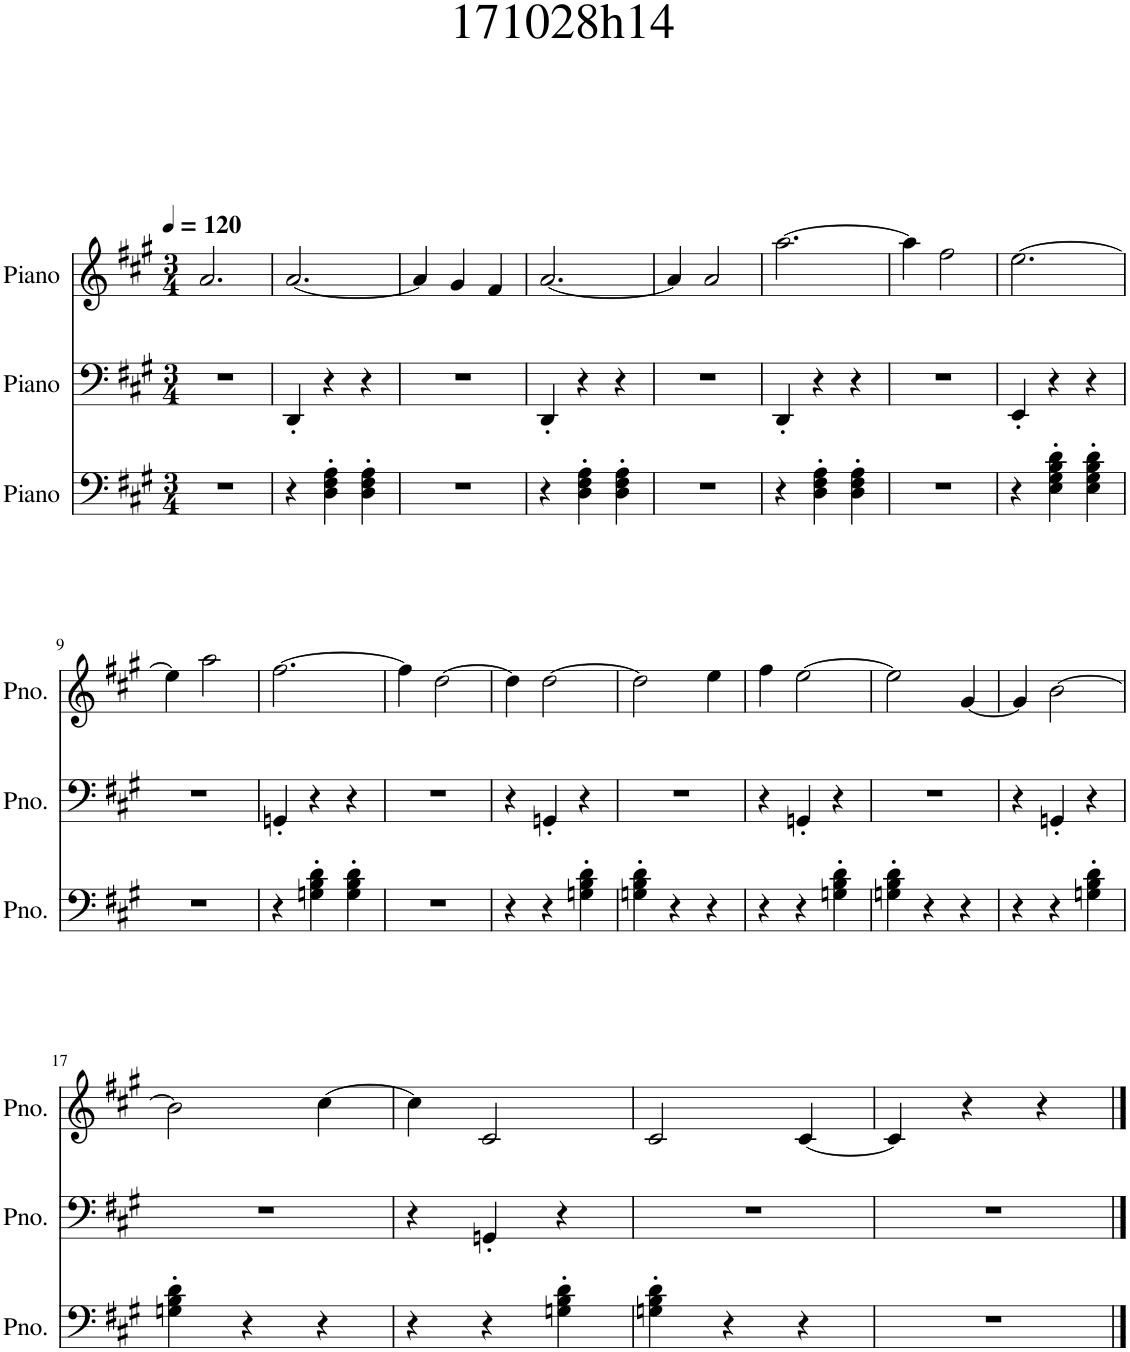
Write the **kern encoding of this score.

**kern	**kern	**kern
*part3	*part2	*part1
*staff3	*staff2	*staff1
*I"Piano	*I"Piano	*I"Piano
*I'Pno.	*I'Pno.	*I'Pno.
*clefF4	*clefF4	*clefG2
*k[f#c#g#]	*k[f#c#g#]	*k[f#c#g#]
*M3/4	*M3/4	*M3/4
*MM120	*MM120	*MM120
=1	=1	=1
2.r	2.r	2.a/
=2	=2	=2
4r	4DD'/	[2.a/
4D\' 4F#\' 4A\'	4r	.
4D\' 4F#\' 4A\'	4r	.
=3	=3	=3
2.r	2.r	4a/]
.	.	4g#/
.	.	4f#/
=4	=4	=4
4r	4DD'/	[2.a/
4D\' 4F#\' 4A\'	4r	.
4D\' 4F#\' 4A\'	4r	.
=5	=5	=5
2.r	2.r	4a/]
.	.	2a/
=6	=6	=6
4r	4DD'/	[2.aa\
4D\' 4F#\' 4A\'	4r	.
4D\' 4F#\' 4A\'	4r	.
=7	=7	=7
2.r	2.r	4aa\]
.	.	2ff#\
=8	=8	=8
4r	4EE'/	[2.ee\
4E\' 4G#\' 4B\' 4d\'	4r	.
4E\' 4G#\' 4B\' 4d\'	4r	.
!!LO:LB:g=z
=9	=9	=9
2.r	2.r	4ee\]
.	.	2aa\
=10	=10	=10
4r	4GGn'/	[2.ff#\
4Gn\' 4B\' 4d\'	4r	.
4G\' 4B\' 4d\'	4r	.
=11	=11	=11
2.r	2.r	4ff#\]
.	.	[2dd\
=12	=12	=12
4r	4r	4dd\]
4r	4GGn'/	[2dd\
4Gn\' 4B\' 4d\'	4r	.
=13	=13	=13
4Gn\' 4B\' 4d\'	2.r	2dd\]
4r	.	.
4r	.	4ee\
=14	=14	=14
4r	4r	4ff#\
4r	4GGn'/	[2ee\
4Gn\' 4B\' 4d\'	4r	.
=15	=15	=15
4Gn\' 4B\' 4d\'	2.r	2ee\]
4r	.	.
4r	.	[4g#/
=16	=16	=16
4r	4r	4g#/]
4r	4GGn'/	[2b\
4Gn\' 4B\' 4d\'	4r	.
!!LO:LB:g=z
=17	=17	=17
4Gn\' 4B\' 4d\'	2.r	2b\]
4r	.	.
4r	.	[4cc#\
=18	=18	=18
4r	4r	4cc#\]
4r	4GGn'/	2c#/
4Gn\' 4B\' 4d\'	4r	.
=19	=19	=19
4Gn\' 4B\' 4d\'	2.r	2c#/
4r	.	.
4r	.	[4c#/
=20	=20	=20
2.r	2.r	4c#/]
.	.	4r
.	.	4r
==	==	==
*-	*-	*-
